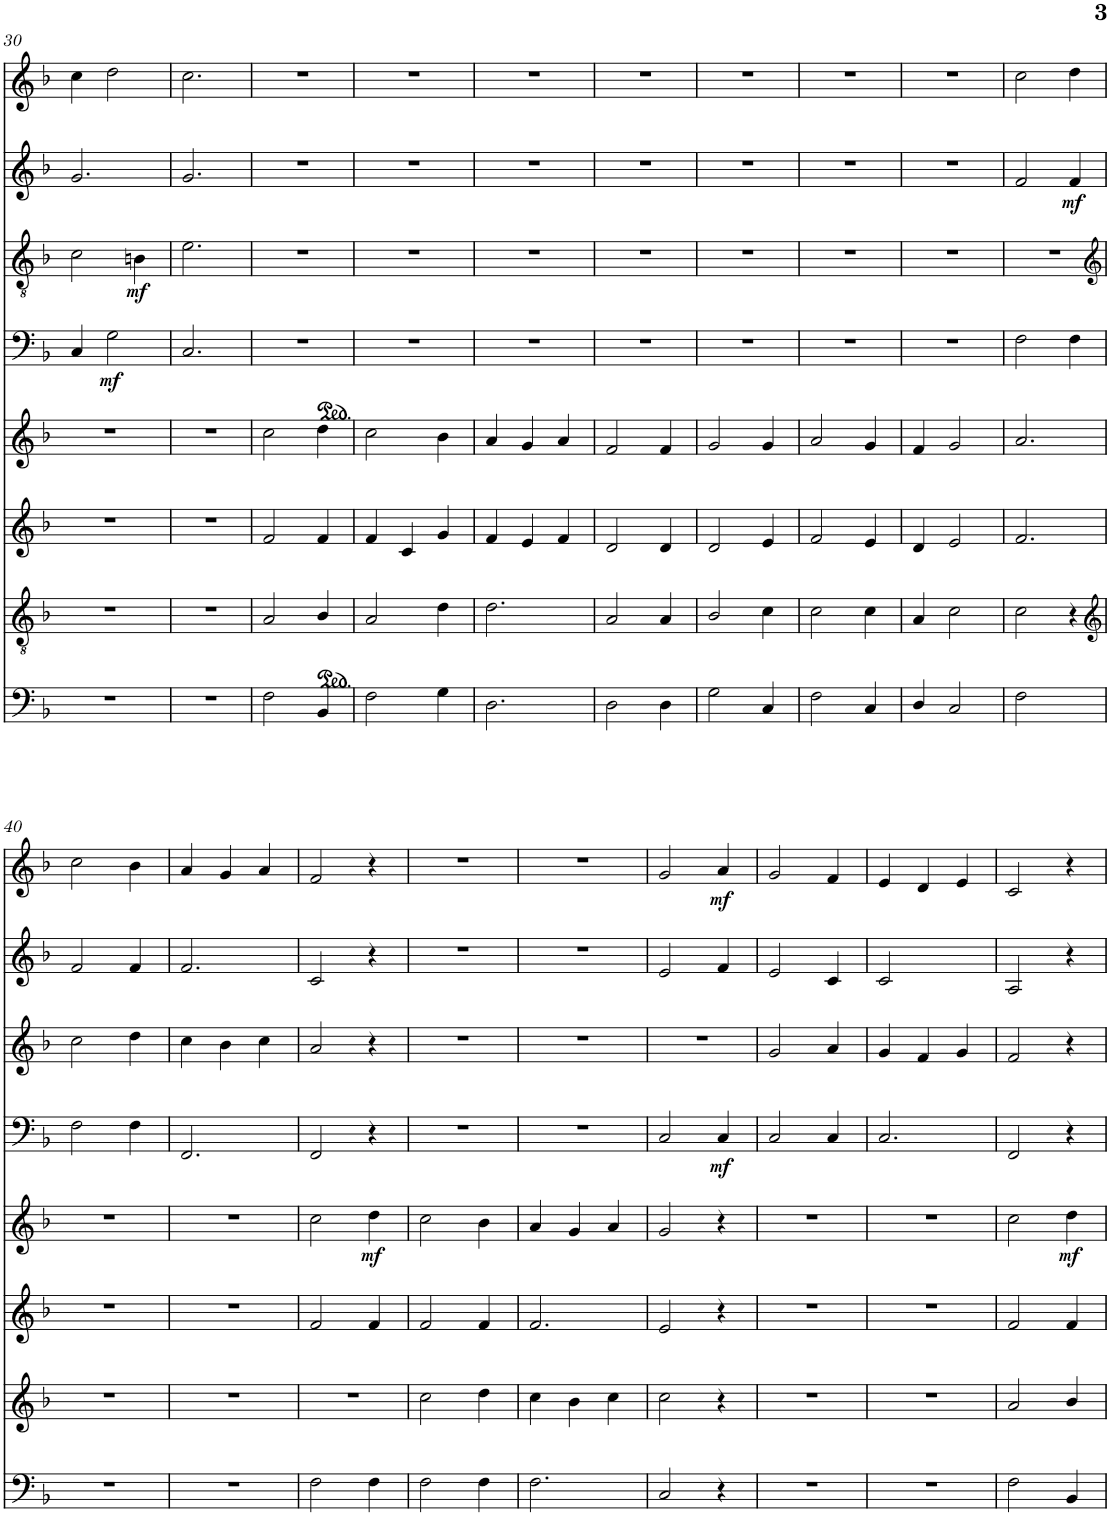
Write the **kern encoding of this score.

**kern	**kern	**kern	**kern	**dynam	**kern	**dynam	**kern	**dynam	**kern	**dynam	**kern	**dynam
*part8	*part7	*part6	*part5	*part5	*part4	*part4	*part3	*part3	*part2	*part2	*part1	*part1
*staff8	*staff7	*staff6	*staff5	*staff5	*staff4	*staff4	*staff3	*staff3	*staff2	*staff2	*staff1	*staff1
*I"Voice	*I"Voice	*I"Voice	*I"Voice	*	*I"Voice	*	*I"Voice	*	*I"Voice	*	*I"Voice	*
*I'V	*I'V	*I'V	*I'V	*	*I'V	*	*I'V	*	*I'V	*	*I'V	*
!!LO:PB:g=z
*clefF4	*clefGv2	*clefG2	*clefG2	*	*clefF4	*	*clefGv2	*	*clefG2	*	*clefG2	*
*k[b-]	*k[b-]	*k[b-]	*k[b-]	*	*k[b-]	*	*k[b-]	*	*k[b-]	*	*k[b-]	*
*M3/4	*M3/4	*M3/4	*M3/4	*	*M3/4	*	*M3/4	*	*M3/4	*	*M3/4	*
=30	=30	=30	=30	=30	=30	=30	=30	=30	=30	=30	=30	=30
2.r	2.r	2.r	2.r	.	4C/	.	2c\	.	2.g/	.	4cc\	.
!	!	!	!	!	!	!LO:DY:b	!	!	!	!	!	!
.	.	.	.	.	2G\	mf	.	.	.	.	2dd\	.
!	!	!	!	!	!	!	!	!LO:DY:b	!	!	!	!
.	.	.	.	.	.	.	4Bn\	mf	.	.	.	.
=31	=31	=31	=31	=31	=31	=31	=31	=31	=31	=31	=31	=31
2.r	2.r	2.r	2.r	.	2.C/	.	2.e\	.	2.g/	.	2.cc\	.
=32	=32	=32	=32	=32	=32	=32	=32	=32	=32	=32	=32	=32
2F\	2A/	2f/	2cc\	.	2.r	.	2.r	.	2.r	.	2.r	.
4BB-/	4B-/	4f/	4dd\	.	.	.	.	.	.	.	.	.
=33	=33	=33	=33	=33	=33	=33	=33	=33	=33	=33	=33	=33
2F\	2A/	4f/	2cc\	.	2.r	.	2.r	.	2.r	.	2.r	.
.	.	4c/	.	.	.	.	.	.	.	.	.	.
4G\	4d\	4g/	4b-\	.	.	.	.	.	.	.	.	.
=34	=34	=34	=34	=34	=34	=34	=34	=34	=34	=34	=34	=34
2.D\	2.d\	4f/	4a/	.	2.r	.	2.r	.	2.r	.	2.r	.
.	.	4e/	4g/	.	.	.	.	.	.	.	.	.
.	.	4f/	4a/	.	.	.	.	.	.	.	.	.
=35	=35	=35	=35	=35	=35	=35	=35	=35	=35	=35	=35	=35
2D\	2A/	2d/	2f/	.	2.r	.	2.r	.	2.r	.	2.r	.
4D\	4A/	4d/	4f/	.	.	.	.	.	.	.	.	.
=36	=36	=36	=36	=36	=36	=36	=36	=36	=36	=36	=36	=36
2G\	2B-/	2d/	2g/	.	2.r	.	2.r	.	2.r	.	2.r	.
4C/	4c\	4e/	4g/	.	.	.	.	.	.	.	.	.
=37	=37	=37	=37	=37	=37	=37	=37	=37	=37	=37	=37	=37
2F\	2c\	2f/	2a/	.	2.r	.	2.r	.	2.r	.	2.r	.
4C/	4c\	4e/	4g/	.	.	.	.	.	.	.	.	.
=38	=38	=38	=38	=38	=38	=38	=38	=38	=38	=38	=38	=38
4D/	4A/	4d/	4f/	.	2.r	.	2.r	.	2.r	.	2.r	.
2C/	2c\	2e/	2g/	.	.	.	.	.	.	.	.	.
=39	=39	=39	=39	=39	=39	=39	=39	=39	=39	=39	=39	=39
2F\	2c\	2.f/	2.a/	.	2F\	.	2.r	.	2f/	.	2cc\	.
!	!	!	!	!	!	!	!	!	!	!LO:DY:b	!	!
4ryy	4r	.	.	.	4F\	.	.	.	4f/	mf	4dd\	.
!!LO:LB:g=z
=40	=40	=40	=40	=40	=40	=40	=40	=40	=40	=40	=40	=40
*	*clefG2	*	*	*	*	*	*clefG2	*	*	*	*	*
2.r	2.r	2.r	2.r	.	2F\	.	2cc\	.	2f/	.	2cc\	.
.	.	.	.	.	4F\	.	4dd\	.	4f/	.	4b-\	.
=41	=41	=41	=41	=41	=41	=41	=41	=41	=41	=41	=41	=41
2.r	2.r	2.r	2.r	.	2.FF/	.	4cc\	.	2.f/	.	4a/	.
.	.	.	.	.	.	.	4b-\	.	.	.	4g/	.
.	.	.	.	.	.	.	4cc\	.	.	.	4a/	.
=42	=42	=42	=42	=42	=42	=42	=42	=42	=42	=42	=42	=42
2F\	2.r	2f/	2cc\	.	2FF/	.	2a/	.	2c/	.	2f/	.
!	!	!	!	!LO:DY:b	!	!	!	!	!	!	!	!
4F\	.	4f/	4dd\	mf	4r	.	4r	.	4r	.	4r	.
=43	=43	=43	=43	=43	=43	=43	=43	=43	=43	=43	=43	=43
2F\	2cc\	2f/	2cc\	.	2.r	.	2.r	.	2.r	.	2.r	.
4F\	4dd\	4f/	4b-\	.	.	.	.	.	.	.	.	.
=44	=44	=44	=44	=44	=44	=44	=44	=44	=44	=44	=44	=44
2.F\	4cc\	2.f/	4a/	.	2.r	.	2.r	.	2.r	.	2.r	.
.	4b-\	.	4g/	.	.	.	.	.	.	.	.	.
.	4cc\	.	4a/	.	.	.	.	.	.	.	.	.
=45	=45	=45	=45	=45	=45	=45	=45	=45	=45	=45	=45	=45
2C/	2cc\	2e/	2g/	.	2C/	.	2.r	.	2e/	.	2g/	.
!	!	!	!	!	!	!LO:DY:b	!	!	!	!	!	!LO:DY:b
4r	4r	4r	4r	.	4C/	mf	.	.	4f/	.	4a/	mf
=46	=46	=46	=46	=46	=46	=46	=46	=46	=46	=46	=46	=46
2.r	2.r	2.r	2.r	.	2C/	.	2g/	.	2e/	.	2g/	.
.	.	.	.	.	4C/	.	4a/	.	4c/	.	4f/	.
=47	=47	=47	=47	=47	=47	=47	=47	=47	=47	=47	=47	=47
2.r	2.r	2.r	2.r	.	2.C/	.	4g/	.	2c/	.	4e/	.
.	.	.	.	.	.	.	4f/	.	.	.	4d/	.
.	.	.	.	.	.	.	4g/	.	4ryy	.	4e/	.
=48	=48	=48	=48	=48	=48	=48	=48	=48	=48	=48	=48	=48
2F\	2a/	2f/	2cc\	.	2FF/	.	2f/	.	2A/	.	2c/	.
!	!	!	!	!LO:DY:b	!	!	!	!	!	!	!	!
4BB-/	4b-/	4f/	4dd\	mf	4r	.	4r	.	4r	.	4r	.
=	=	=	=	=	=	=	=	=	=	=	=	=
*-	*-	*-	*-	*-	*-	*-	*-	*-	*-	*-	*-	*-
